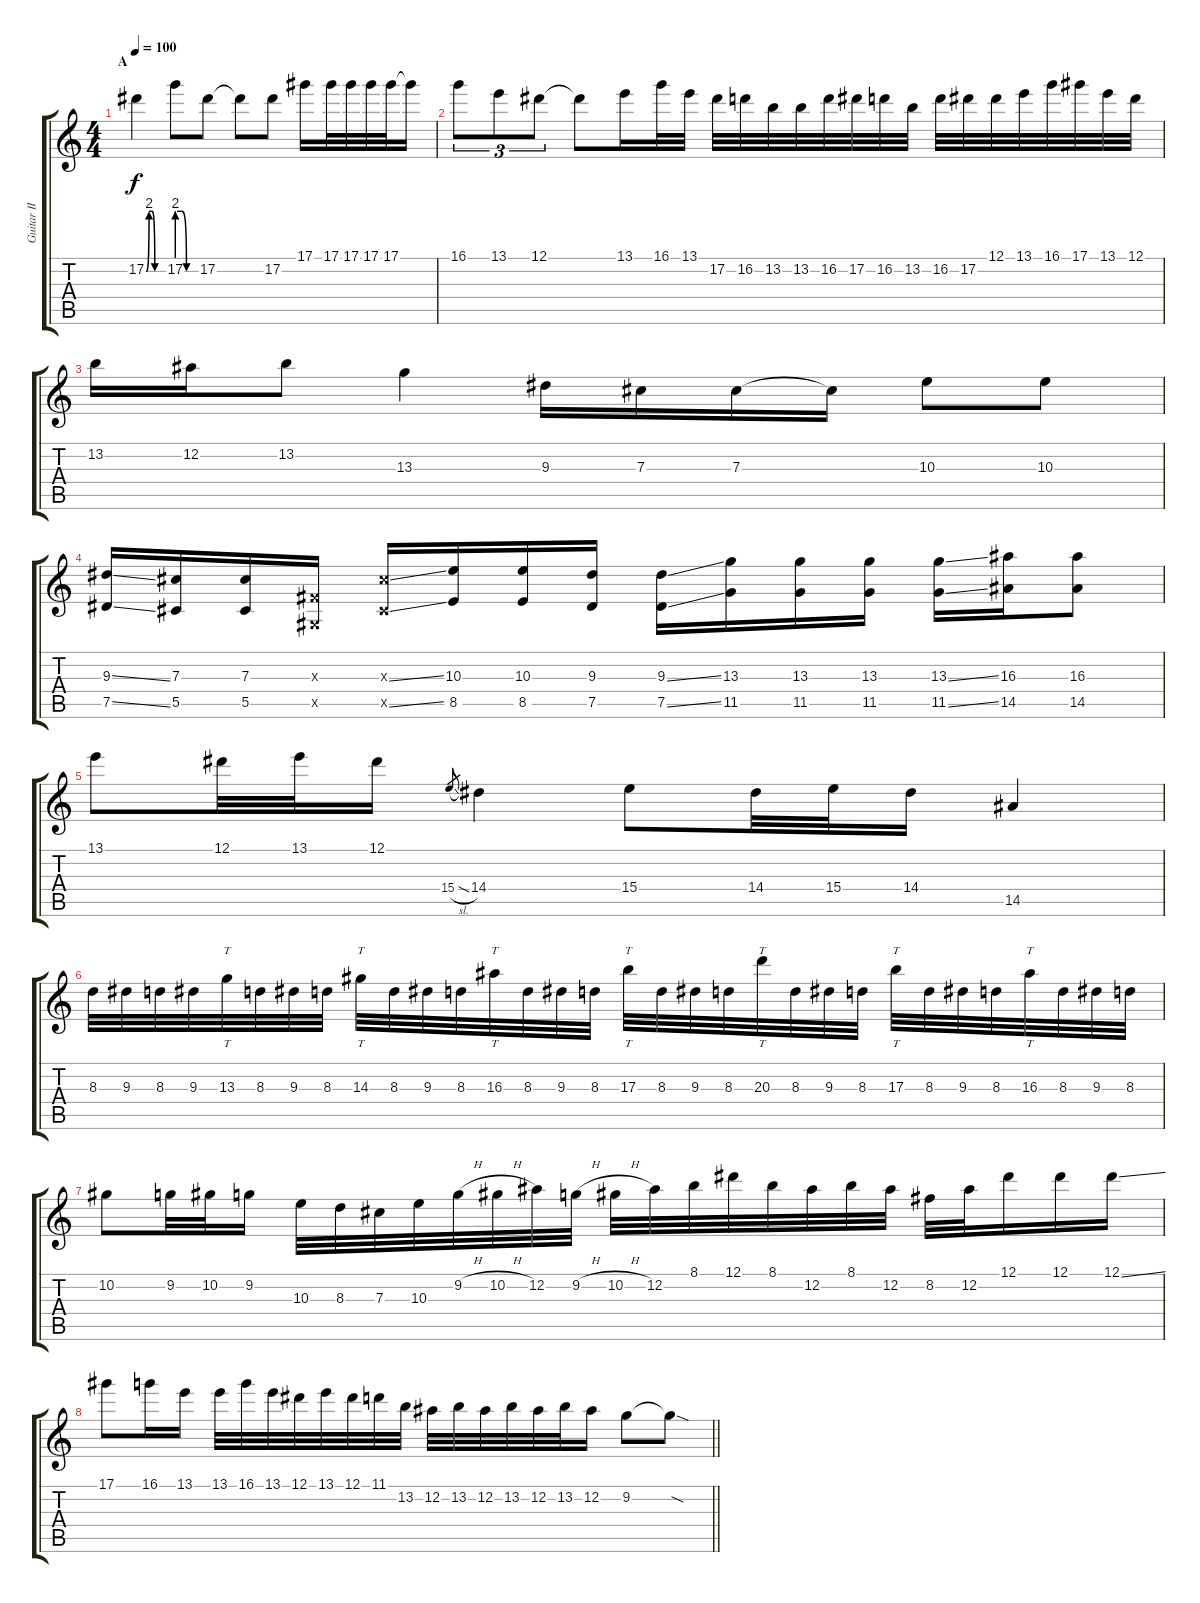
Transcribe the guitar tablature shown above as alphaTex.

\track ("Guitar II" "Guitar II") {instrument distortionguitar}
\staff {score tabs}
\tuning (Eb4 Bb3 Gb3 Db3 Ab2 Eb2) {hide}
\ts (4 4)
\section ("" "A")
\tempo 100
\clef g2
\ks c
17.2{be (custom 0 0 10 8 20 8 30 0 60 0)}.4{dy f} 17.2{be (custom 0 8 15 8 30 0 60 0)}.8 17.2.8 17.2{t}.8 17.2.8 17.1.16 17.1.32 17.1.32 17.1.32 17.1.32 17.1{t}.16 |
16.1.8{tu (3 2)} 13.1.8{tu (3 2)} 12.1.8{tu (3 2)} 12.1{t}.8 13.1.16 16.1.32 13.1.32 17.2.32 16.2.32 13.2.32 13.2.32 16.2.32 17.2.32 16.2.32 13.2.32 16.2.32 17.2.32 12.1.32 13.1.32 16.1.32 17.1.32 13.1.32 12.1.32 |
13.2.16 12.2.16 13.2.8 13.3.4 9.3.16 7.3.16 7.3.16 7.3{t}.16 10.3.8 10.3.8 |
(9.3{ss} 7.5{ss}).16 (7.3 5.5).16 (7.3 5.5).16 (0.3{x} 0.5{x}).16 (7.3{ss x} 5.5{ss x}).16 (10.3 8.5).16 (10.3 8.5).16 (9.3 7.5).16 (9.3{ss} 7.5{ss}).16 (13.3 11.5).16 (13.3 11.5).16 (13.3 11.5).16 (13.3{ss} 11.5{ss}).16 (16.3 14.5).16 (16.3 14.5).8 |
13.1.8 12.1.32 13.1.32 12.1.16 15.4{sl}.8{gr} 14.4.4 15.4.8 14.4.32 15.4.32 14.4.16 14.5.4 |
8.3.32 9.3.32 8.3.32 9.3.32 13.3.32{tt} 8.3.32 9.3.32 8.3.32 14.3.32{tt} 8.3.32 9.3.32 8.3.32 16.3.32{tt} 8.3.32 9.3.32 8.3.32 17.3.32{tt} 8.3.32 9.3.32 8.3.32 20.3.32{tt} 8.3.32 9.3.32 8.3.32 17.3.32{tt} 8.3.32 9.3.32 8.3.32 16.3.32{tt} 8.3.32 9.3.32 8.3.32 |
10.2.8 9.2.32 10.2.32 9.2.16 10.3.32 8.3.32 7.3.32 10.3.32 9.2{h}.32 10.2{h}.32 12.2.32 9.2{h}.32 10.2{h}.32 12.2.32 8.1.32 12.1.32 8.1.32 12.2.32 8.1.32 12.2.32 8.2.32 12.2.32 12.1.16 12.1.16 12.1{ss}.16 |
\barLineRight lightlight
17.1.8 16.1.16 13.1.16 13.1.32 16.1.32 13.1.32 12.1.32 13.1.32 12.1.32 11.1.32 13.2.32 12.2.32 13.2.32 12.2.32 13.2.32 12.2.32 13.2.32 12.2.16 9.2.8 9.2{sod t}.8
